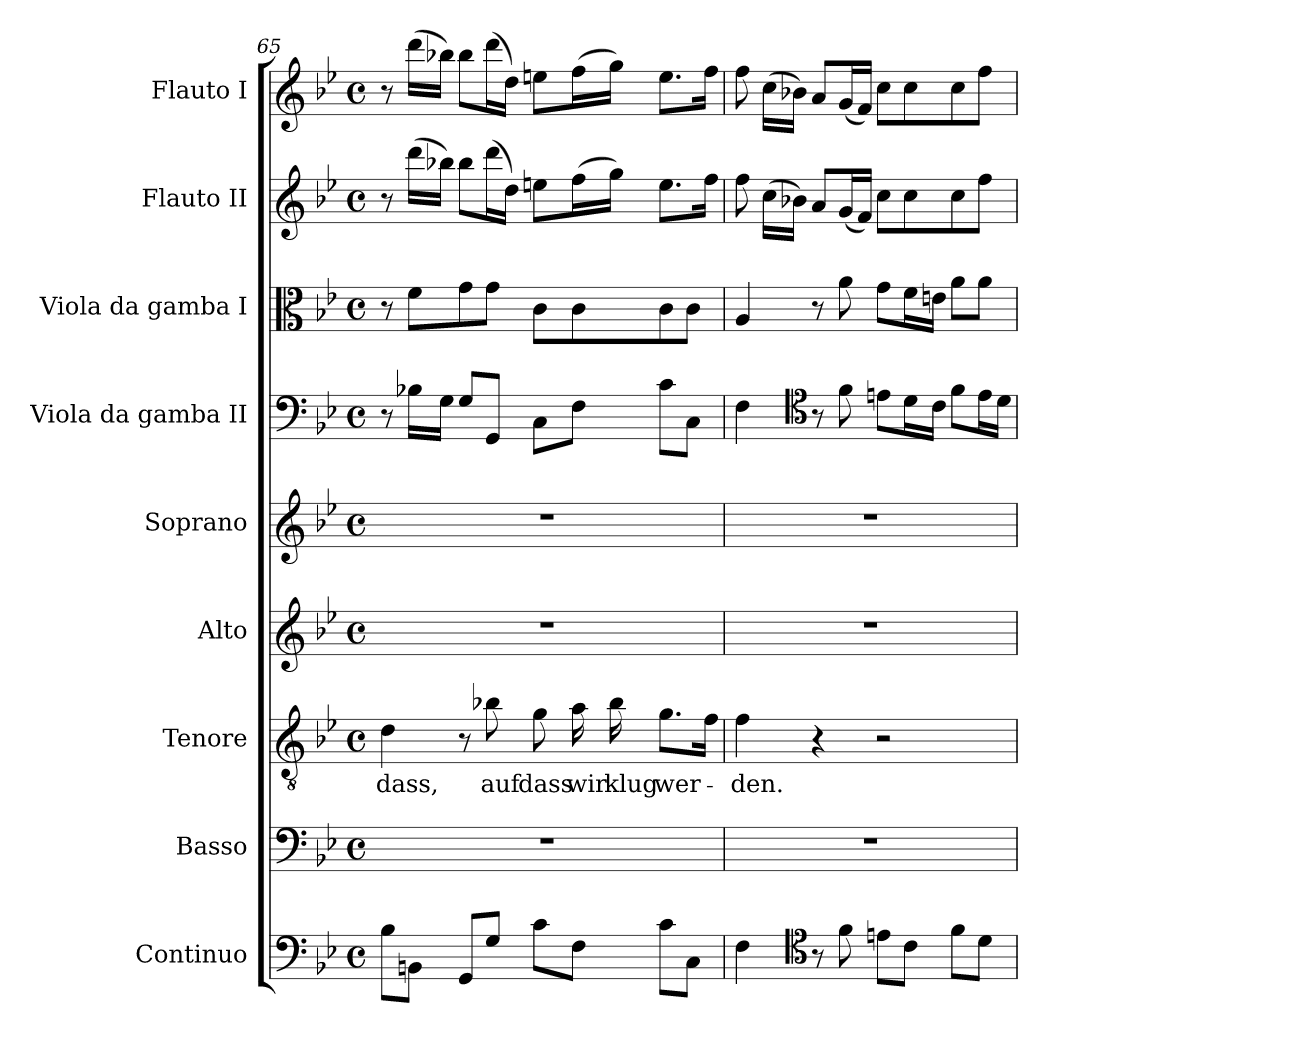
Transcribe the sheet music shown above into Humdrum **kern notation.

**kern	**kern	**kern	**text	**kern	**kern	**kern	**kern	**kern	**kern
*part9	*part8	*part7	*part7	*part6	*part5	*part4	*part3	*part2	*part1
*staff9	*staff8	*staff7	*staff7	*staff6	*staff5	*staff4	*staff3	*staff2	*staff1
*I"Continuo	*I"Basso	*I"Tenore	*	*I"Alto	*I"Soprano	*I"Viola da gamba II	*I"Viola da gamba I	*I"Flauto II	*I"Flauto I
*clefF4	*clefF4	*clefGv2	*	*clefG2	*clefG2	*clefF4	*clefC3	*clefG2	*clefG2
*	*	*ITrd7c12	*	*	*	*	*	*	*
*k[b-e-]	*k[b-e-]	*k[b-e-]	*	*k[b-e-]	*k[b-e-]	*k[b-e-]	*k[b-e-]	*k[b-e-]	*k[b-e-]
*B-:	*B-:	*B-:	*	*B-:	*B-:	*B-:	*B-:	*B-:	*B-:
*M4/4	*M4/4	*M4/4	*	*M4/4	*M4/4	*M4/4	*M4/4	*M4/4	*M4/4
*met(c)	*met(c)	*met(c)	*	*met(c)	*met(c)	*met(c)	*met(c)	*met(c)	*met(c)
=65	=65	=65	=65	=65	=65	=65	=65	=65	=65
!	!	!	!LO:LY:b:color=#000000	!	!	!	!	!	!
8B-i\L	1r	4Di\	dass,	1r	1r	8r	8r	8r	8r
8BBni\J	.	.	.	.	.	16B-Xi\LL	8fi\L	(16dddi\LL	(16dddi\LL
.	.	.	.	.	.	16Gi\JJ	.	16bb-Xi\JJ)	16bb-Xi\JJ)
8GGi/L	.	8r	.	.	.	8Gi/L	8gi\	8bb-i\L	8bb-i\L
!	!	!	!LO:LY:b:color=#000000	!	!	!	!	!	!
8Gi/J	.	8B-Xi\	auf	.	.	8GGi/J	8gi\J	(16dddi\L	(16dddi\L
.	.	.	.	.	.	.	.	16ddi\JJ)	16ddi\JJ)
!	!	!	!LO:LY:b:color=#000000	!	!	!	!	!	!
8ci\L	.	8Gi\	dass	.	.	8Ci\L	8ci\L	8eeni\L	8eeni\L
!	!	!	!LO:LY:b:color=#000000	!	!	!	!	!	!
8Fi\J	.	16Ai\	wir	.	.	8Fi\J	8ci\	(16ffi\L	(16ffi\L
!	!	!	!LO:LY:b:color=#000000	!	!	!	!	!	!
.	.	16B-i\	klug	.	.	.	.	16ggi\JJ)	16ggi\JJ)
!	!	!	!LO:LY:b:color=#000000	!	!	!	!	!	!
8ci\L	.	8.Gi\L	wer-	.	.	8ci\L	8ci\	8.eei\L	8.eei\L
8Ci\J	.	.	.	.	.	8Ci\J	8ci\J	.	.
.	.	16Fi\Jk	.	.	.	.	.	16ffi\Jk	16ffi\Jk
=66	=66	=66	=66	=66	=66	=66	=66	=66	=66
!	!	!	!LO:LY:b:color=#000000	!	!	!	!	!	!
4Fi\	1r	4Fi\	-den.	1r	1r	4Fi\	4Ai/	8ffi\	8ffi\
.	.	.	.	.	.	.	.	(16cci\LL	(16cci\LL
.	.	.	.	.	.	.	.	16b-Xi\JJ)	16b-Xi\JJ)
*clefC4	*	*	*	*	*	*clefC4	*	*	*
8r	.	4r	.	.	.	8r	8r	8ai/L	8ai/L
8fi\	.	.	.	.	.	8fi\	8ai\	(16gi/L	(16gi/L
.	.	.	.	.	.	.	.	16fi/JJ)	16fi/JJ)
8eni\L	.	2r	.	.	.	8eni\L	8gi\L	8cci\L	8cci\L
8ci\J	.	.	.	.	.	16di\L	16fi\L	8cci\	8cci\
.	.	.	.	.	.	16ci\JJ	16eni\JJ	.	.
8fi\L	.	.	.	.	.	8fi\L	8ai\L	8cci\	8cci\
8di\J	.	.	.	.	.	16ei\L	8ai\J	8ffi\J	8ffi\J
.	.	.	.	.	.	16di\JJ	.	.	.
=	=	=	=	=	=	=	=	=	=
*-	*-	*-	*-	*-	*-	*-	*-	*-	*-
